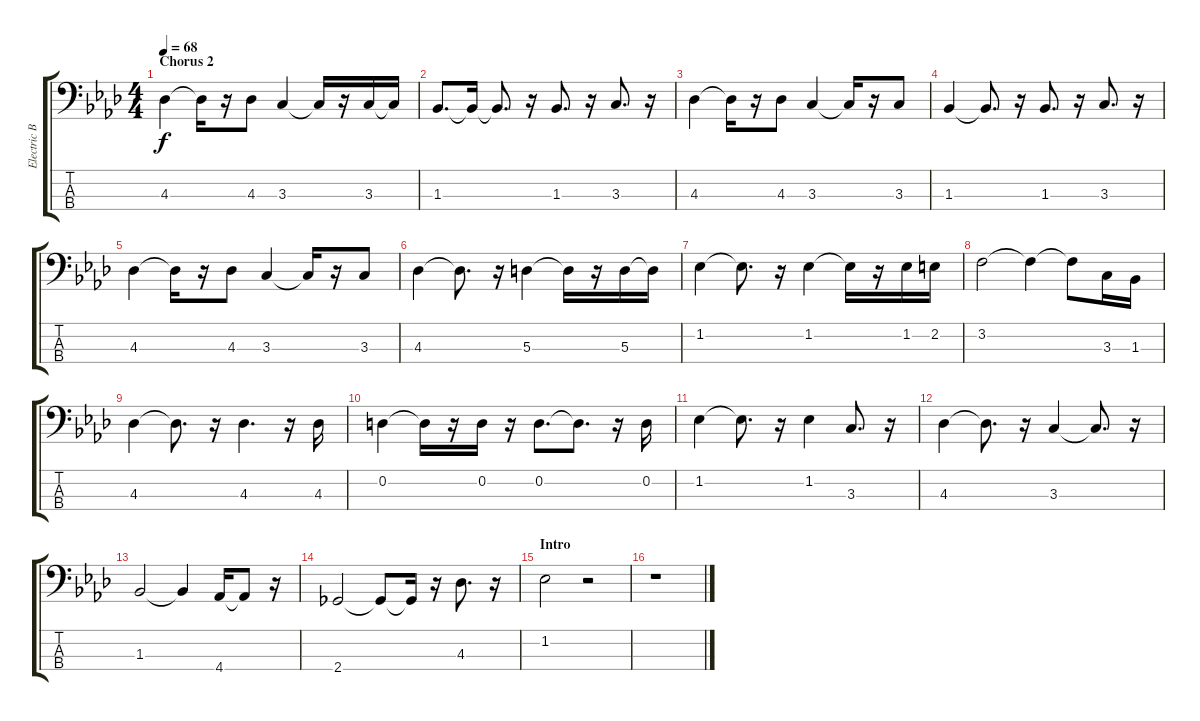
\track ("Electric Bass" "Electric B") {instrument electricbassfinger}
\staff {score tabs}
\tuning (G2 D2 A1 E1) {hide}
\ts (4 4)
\section ("" "Chorus 2")
\tempo 68
\clef f4
\ks ab
4.3.4{dy f} 4.3{t}.16 r.16 4.3.8 3.3.4 3.3{t}.16 r.16 3.3.16 3.3{t}.16 |
1.3.8{d} 1.3{t}.16 1.3{t}.8{d} r.16 1.3.8{d} r.16 3.3.8{d} r.16 |
4.3.4 4.3{t}.16 r.16 4.3.8 3.3.4 3.3{t}.16 r.16 3.3.8 |
1.3.4 1.3{t}.8{d} r.16 1.3.8{d} r.16 3.3.8{d} r.16 |
4.3.4 4.3{t}.16 r.16 4.3.8 3.3.4 3.3{t}.16 r.16 3.3.8 |
4.3.4 4.3{t}.8{d} r.16 5.3.4 5.3{t}.16 r.16 5.3.16 5.3{t}.16 |
1.2.4 1.2{t}.8{d} r.16 1.2.4 1.2{t}.16 r.16 1.2.16 2.2.16 |
3.2.2 3.2{t}.4 3.2{t}.8 3.3.16 1.3.16 |
4.3.4 4.3{t}.8{d} r.16 4.3.4{d} r.16 4.3.16 |
0.2.4 0.2{t}.16 r.16 0.2.16 r.16 0.2.8{d} 0.2{t}.8{d} r.16 0.2.16 |
1.2.4 1.2{t}.8{d} r.16 1.2.4 3.3.8{d} r.16 |
4.3.4 4.3{t}.8{d} r.16 3.3.4 3.3{t}.8{d} r.16 |
1.3.2 1.3{t}.4 4.4.16 4.4{t}.8 r.16 |
2.4.2 2.4{t}.8 2.4{t}.16 r.16 4.3.8{d} r.16 |
\section ("" "Intro")
1.2.2 r.2 |
r.1
